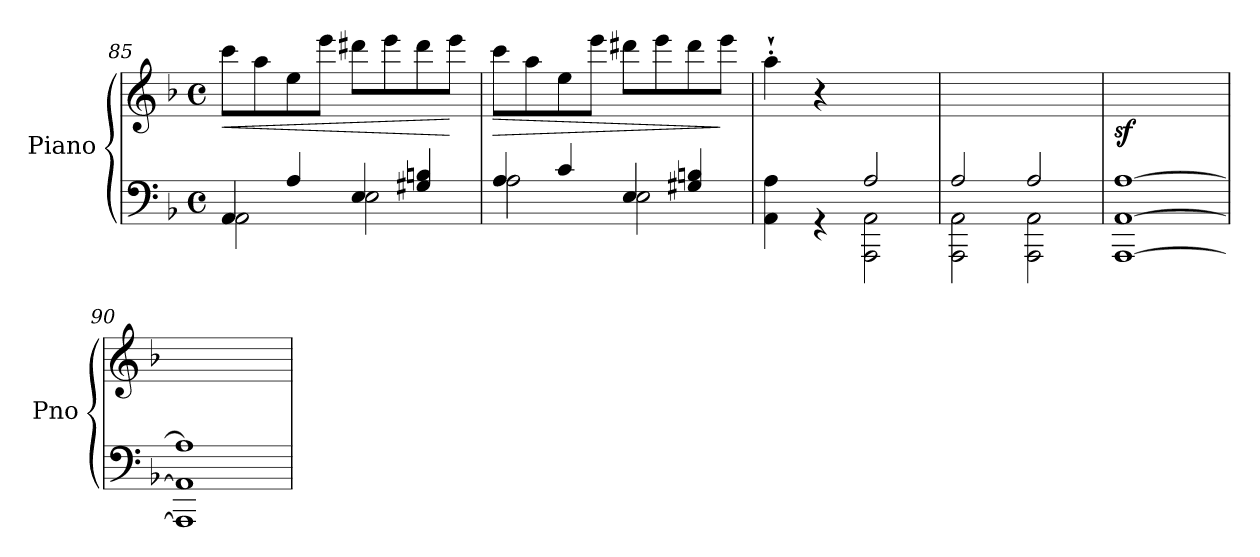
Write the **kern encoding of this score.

**kern	**kern	**dynam
*part1	*part1	*part1
*staff2	*staff1	*staff1/2
*I"Piano	*	*
*I'Pno	*	*
*clefF4	*clefG2	*
*k[b-]	*k[b-]	*
*M4/4	*M4/4	*
*met(c)	*met(c)	*
=85	=85	=85
*^	*	*
*	*^	*	*
!	!	!	!	!LO:HP:b
1ryy	4AA/	2AA\	8ccc\L	<
.	.	.	8aa\	.
.	4A/	.	8ee\	.
.	.	.	8eee\J	.
.	4E/	2E\	8ddd#X\L	.
.	.	.	8eee\	.
.	4G#X/ 4Bn/	.	8ddd#\	.
.	.	.	8eee\J	[
!!LO:LB:g=z
=86	=86	=86	=86	=86
!	!	!	!	!LO:HP:b
1ryy	4A/	2A\	8ccc\L	>
.	.	.	8aa\	.
.	4c/	.	8ee\	.
.	.	.	8eee\J	.
.	4E/	2E\	8ddd#X\L	.
.	.	.	8eee\	.
.	4G#X/ 4Bn/	.	8ddd#\	.
.	.	.	8eee\J	]
=87	=87	=87	=87	=87
2ryy	1ryy	4AA\ 4A\	4aa'`\	.
.	.	4r	4r	.
!	!	!	!	!LO:DY:b
!	!	!	!	!LO:DY:n=1:b
2A/	.	2AAA\ 2AA\	2ryy	p other-dynamics
=88	=88	=88	=88	=88
2A/	1ryy	2AAA\ 2AA\	1ryy	.
2A/	.	2AAA\ 2AA\	.	.
=89	=89	=89	=89	=89
!	!	!	!	!LO:DY:b
[1A	1ryy	[1AAA [1AA	1ryy	sf
=90	=90	=90	=90	=90
1A]	1ryy	1AAA] 1AA]	1ryy	.
*v	*v	*v	*	*
=	=	=
*-	*-	*-
